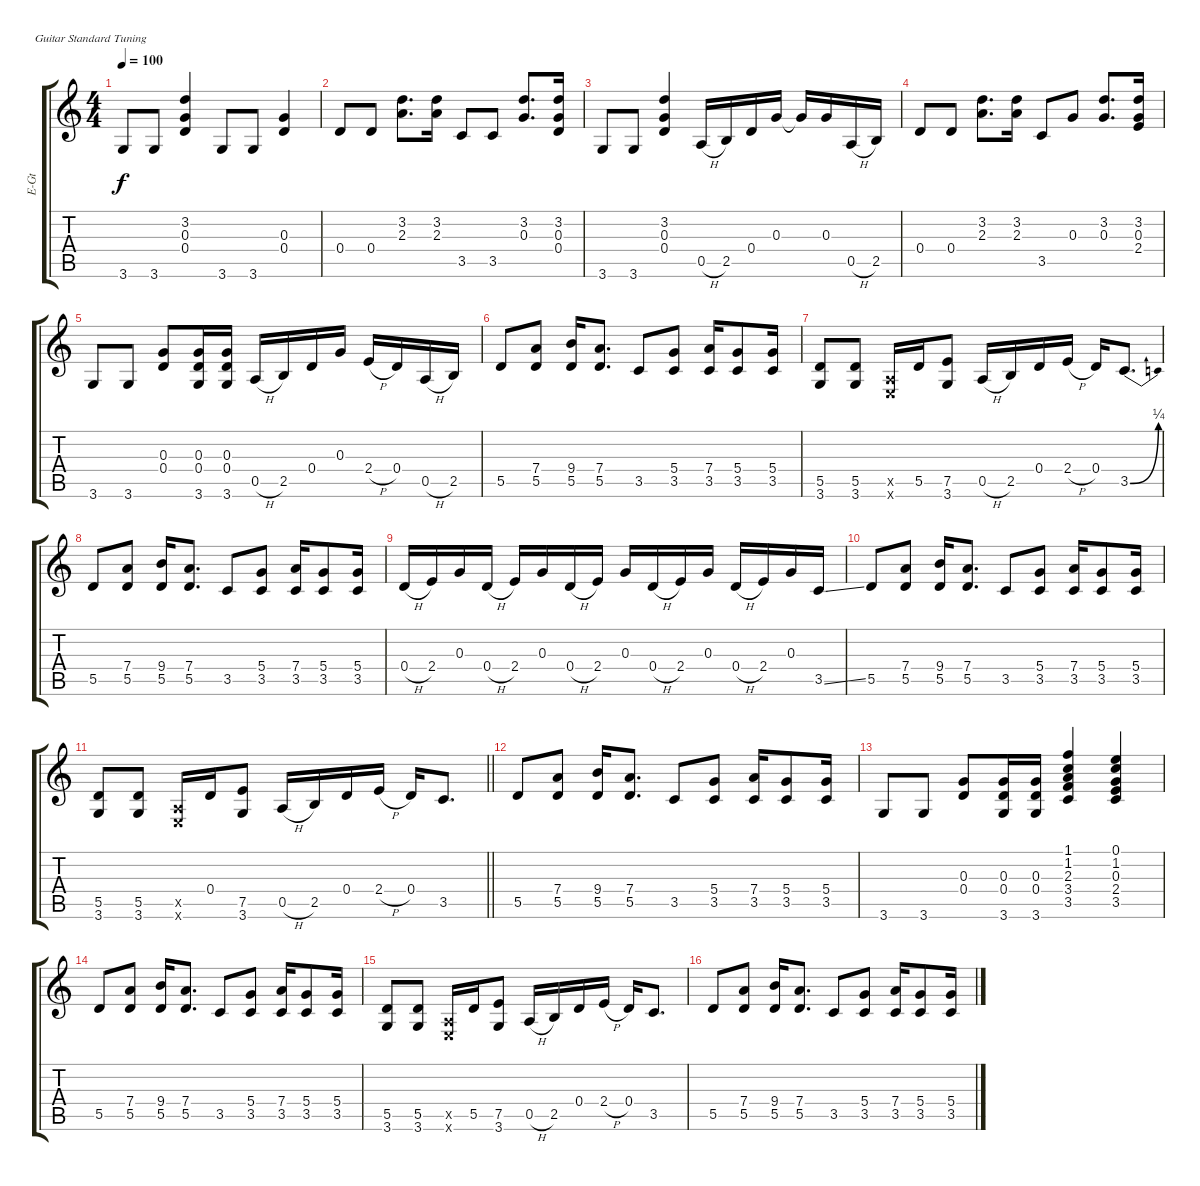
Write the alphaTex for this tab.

\bracketExtendMode groupsimilarinstruments
\otherSystemsTrackNameOrientation horizontal
\track ("Guitare 1" "E-Gt") {solo instrument electricguitarclean}
\staff {score tabs}
\tuning (E4 B3 G3 D3 A2 E2)
\ts (4 4)
\tempo 100
\clef g2
\ks c
3.6.8{dy f beam Up} 3.6.8{beam Up} (3.2 0.3 0.4).4{beam Up} 3.6.8{beam Up} 3.6.8{beam Up} (0.3 0.4).4{beam Up} |
0.4.8{beam Up} 0.4.8{beam Up} (3.2 2.3).8{d beam Down} (3.2 2.3).16{beam Down} 3.5.8{beam Up} 3.5.8{beam Up} (3.2 0.3).8{d beam Up} (3.2 0.3 0.4).16{beam Up} |
3.6.8{beam Up} 3.6.8{beam Up} (3.2 0.3 0.4).4{beam Up} 0.5{h}.16{beam Up} 2.5.16{beam Up} 0.4.16{beam Up} 0.3.16{beam Up} 0.3{t}.16{beam Up} 0.3.16{beam Up} 0.5{h}.16{beam Up} 2.5.16{beam Up} |
0.4.8{beam Up} 0.4.8{beam Up} (3.2 2.3).8{d beam Down} (3.2 2.3).16{beam Down} 3.5.8{beam Up} 0.3.8{beam Up} (3.2 0.3).8{d beam Up} (3.2 0.3 2.4).16{beam Up} |
3.6.8{beam Up} 3.6.8{beam Up} (0.3 0.4).8{beam Up} (0.3 0.4 3.6).16{beam Up} (0.3 0.4 3.6).16{beam Up} 0.5{h}.16{beam Up} 2.5.16{beam Up} 0.4.16{beam Up} 0.3.16{beam Up} 2.4{h}.16{beam Up} 0.4.16{beam Up} 0.5{h}.16{beam Up} 2.5.16{beam Up} |
5.5.8{beam Up} (7.4 5.5).8{beam Up} (9.4 5.5).16{beam Up} (7.4 5.5).8{d beam Up} 3.5.8{beam Up} (5.4 3.5).8{beam Up} (7.4 3.5).16{beam Up} (5.4 3.5).8{beam Up} (5.4 3.5).16{beam Up} |
(5.5 3.6).8{beam Up} (5.5 3.6).8{beam Up} (0.5{x} 0.6{x}).16{beam Up} 5.5.16{beam Up} (7.5 3.6).8{beam Up} 0.5{h}.16{beam Up} 2.5.16{beam Up} 0.4.16{beam Up} 2.4{h}.16{beam Up} 0.4.16{beam Up} 3.5{be (bend 0 0 60 1)}.8{d beam Up} |
5.5.8{beam Up} (7.4 5.5).8{beam Up} (9.4 5.5).16{beam Up} (7.4 5.5).8{d beam Up} 3.5.8{beam Up} (5.4 3.5).8{beam Up} (7.4 3.5).16{beam Up} (5.4 3.5).8{beam Up} (5.4 3.5).16{beam Up} |
0.4{h}.16{beam Up} 2.4.16{beam Up} 0.3.16{beam Up} 0.4{h}.16{beam Up} 2.4.16{beam Up} 0.3.16{beam Up} 0.4{h}.16{beam Up} 2.4.16{beam Up} 0.3.16{beam Up} 0.4{h}.16{beam Up} 2.4.16{beam Up} 0.3.16{beam Up} 0.4{h}.16{beam Up} 2.4.16{beam Up} 0.3.16{beam Up} 3.5{ss}.16{beam Up} |
5.5.8{beam Up} (7.4 5.5).8{beam Up} (9.4 5.5).16{beam Up} (7.4 5.5).8{d beam Up} 3.5.8{beam Up} (5.4 3.5).8{beam Up} (7.4 3.5).16{beam Up} (5.4 3.5).8{beam Up} (5.4 3.5).16{beam Up} |
\barLineRight lightlight
(5.5 3.6).8{beam Up} (5.5 3.6).8{beam Up} (0.5{x} 0.6{x}).16{beam Up} 0.4.16{beam Up} (7.5 3.6).8{beam Up} 0.5{h}.16{beam Up} 2.5.16{beam Up} 0.4.16{beam Up} 2.4{h}.16{beam Up} 0.4.16{beam Up} 3.5.8{d beam Up} |
5.5.8{beam Up} (7.4 5.5).8{beam Up} (9.4 5.5).16{beam Up} (7.4 5.5).8{d beam Up} 3.5.8{beam Up} (5.4 3.5).8{beam Up} (7.4 3.5).16{beam Up} (5.4 3.5).8{beam Up} (5.4 3.5).16{beam Up} |
3.6.8{beam Up} 3.6.8{beam Up} (0.3 0.4).8{beam Up} (0.3 0.4 3.6).16{beam Up} (0.3 0.4 3.6).16{beam Up} (1.1 1.2 2.3 3.4 3.5).4{beam Up} (0.1 1.2 0.3 2.4 3.5).4{beam Up} |
5.5.8{beam Up} (7.4 5.5).8{beam Up} (9.4 5.5).16{beam Up} (7.4 5.5).8{d beam Up} 3.5.8{beam Up} (5.4 3.5).8{beam Up} (7.4 3.5).16{beam Up} (5.4 3.5).8{beam Up} (5.4 3.5).16{beam Up} |
(5.5 3.6).8{beam Up} (5.5 3.6).8{beam Up} (0.5{x} 0.6{x}).16{beam Up} 5.5.16{beam Up} (7.5 3.6).8{beam Up} 0.5{h}.16{beam Up} 2.5.16{beam Up} 0.4.16{beam Up} 2.4{h}.16{beam Up} 0.4.16{beam Up} 3.5.8{d beam Up} |
5.5.8{beam Up} (7.4 5.5).8{beam Up} (9.4 5.5).16{beam Up} (7.4 5.5).8{d beam Up} 3.5.8{beam Up} (5.4 3.5).8{beam Up} (7.4 3.5).16{beam Up} (5.4 3.5).8{beam Up} (5.4 3.5).16{beam Up}
